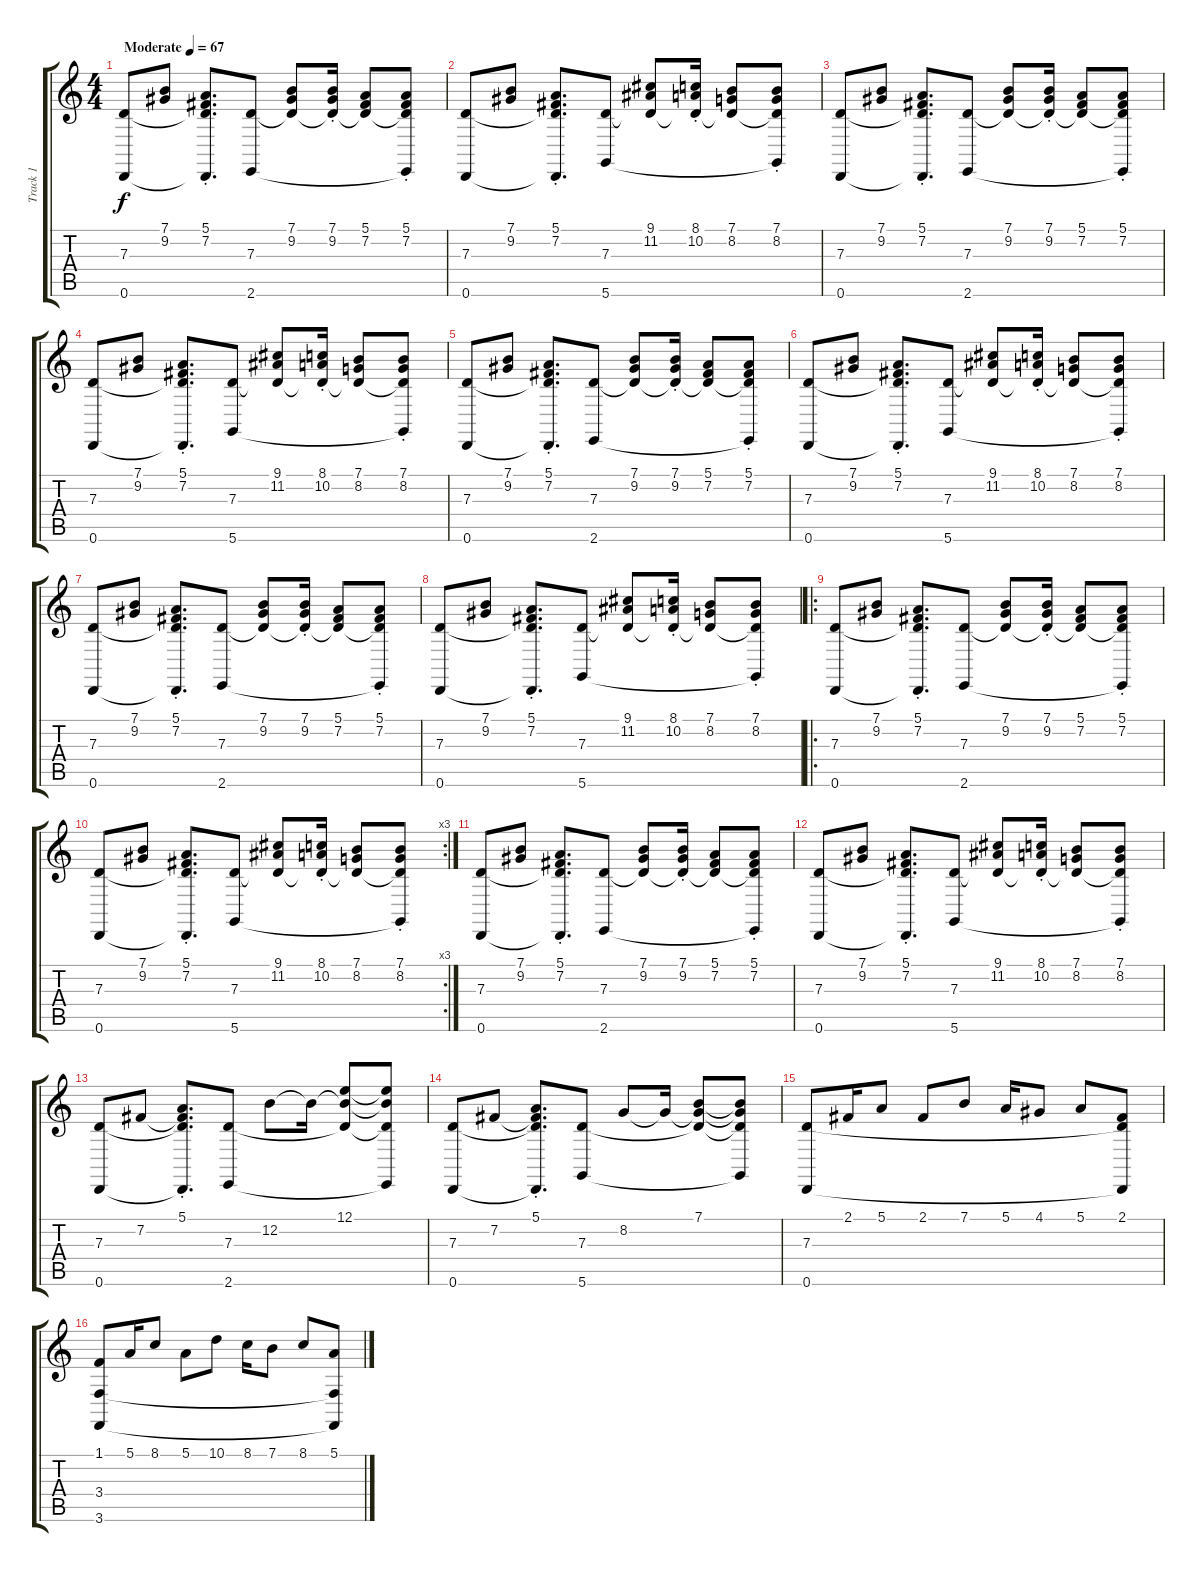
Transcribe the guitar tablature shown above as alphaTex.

\track ("Track 1" "Track 1") {instrument acousticgrandpiano}
\staff {score tabs}
\tuning (E4 B3 G3 D3 A2 D2) {hide}
\ts (4 4)
\tempo (67 "Moderate")
\clef g2
\ks c
(7.3 0.6).8{dy f instrument acousticgrandpiano} (7.1 9.2).8 (5.1{st} 7.2{st} 7.3{t} 0.6{t}).8{d} (7.3 2.6).8 (7.1 9.2 7.3{t}).8 (7.1{st} 9.2{st} 7.3{t}).16 (5.1 7.2 7.3{t}).8 (5.1{st} 7.2{st} 7.3{t} 2.6{t}).8 |
(7.3 0.6).8 (7.1 9.2).8 (5.1{st} 7.2{st} 7.3{t} 0.6{t}).8{d} (7.3 5.6).8 (9.1 11.2 7.3{t}).8 (8.1{st} 10.2{st} 7.3{t}).16 (7.1 8.2 7.3{t}).8 (7.1{st} 8.2{st} 7.3{t} 5.6{t}).8 |
(7.3 0.6).8 (7.1 9.2).8 (5.1{st} 7.2{st} 7.3{t} 0.6{t}).8{d} (7.3 2.6).8 (7.1 9.2 7.3{t}).8 (7.1{st} 9.2{st} 7.3{t}).16 (5.1 7.2 7.3{t}).8 (5.1{st} 7.2{st} 7.3{t} 2.6{t}).8 |
(7.3 0.6).8 (7.1 9.2).8 (5.1{st} 7.2{st} 7.3{t} 0.6{t}).8{d} (7.3 5.6).8 (9.1 11.2 7.3{t}).8 (8.1{st} 10.2{st} 7.3{t}).16 (7.1 8.2 7.3{t}).8 (7.1{st} 8.2{st} 7.3{t} 5.6{t}).8 |
(7.3 0.6).8 (7.1 9.2).8 (5.1{st} 7.2{st} 7.3{t} 0.6{t}).8{d} (7.3 2.6).8 (7.1 9.2 7.3{t}).8 (7.1{st} 9.2{st} 7.3{t}).16 (5.1 7.2 7.3{t}).8 (5.1{st} 7.2{st} 7.3{t} 2.6{t}).8 |
(7.3 0.6).8 (7.1 9.2).8 (5.1{st} 7.2{st} 7.3{t} 0.6{t}).8{d} (7.3 5.6).8 (9.1 11.2 7.3{t}).8 (8.1{st} 10.2{st} 7.3{t}).16 (7.1 8.2 7.3{t}).8 (7.1{st} 8.2{st} 7.3{t} 5.6{t}).8 |
(7.3 0.6).8 (7.1 9.2).8 (5.1{st} 7.2{st} 7.3{t} 0.6{t}).8{d} (7.3 2.6).8 (7.1 9.2 7.3{t}).8 (7.1{st} 9.2{st} 7.3{t}).16 (5.1 7.2 7.3{t}).8 (5.1{st} 7.2{st} 7.3{t} 2.6{t}).8 |
(7.3 0.6).8 (7.1 9.2).8 (5.1{st} 7.2{st} 7.3{t} 0.6{t}).8{d} (7.3 5.6).8 (9.1 11.2 7.3{t}).8 (8.1{st} 10.2{st} 7.3{t}).16 (7.1 8.2 7.3{t}).8 (7.1{st} 8.2{st} 7.3{t} 5.6{t}).8 |
\ro
(7.3 0.6).8 (7.1 9.2).8 (5.1{st} 7.2{st} 7.3{t} 0.6{t}).8{d} (7.3 2.6).8 (7.1 9.2 7.3{t}).8 (7.1{st} 9.2{st} 7.3{t}).16 (5.1 7.2 7.3{t}).8 (5.1{st} 7.2{st} 7.3{t} 2.6{t}).8 |
\rc 3
(7.3 0.6).8 (7.1 9.2).8 (5.1{st} 7.2{st} 7.3{t} 0.6{t}).8{d} (7.3 5.6).8 (9.1 11.2 7.3{t}).8 (8.1{st} 10.2{st} 7.3{t}).16 (7.1 8.2 7.3{t}).8 (7.1{st} 8.2{st} 7.3{t} 5.6{t}).8 |
(7.3 0.6).8 (7.1 9.2).8 (5.1{st} 7.2{st} 7.3{t} 0.6{t}).8{d} (7.3 2.6).8 (7.1 9.2 7.3{t}).8 (7.1{st} 9.2{st} 7.3{t}).16 (5.1 7.2 7.3{t}).8 (5.1{st} 7.2{st} 7.3{t} 2.6{t}).8 |
(7.3 0.6).8 (7.1 9.2).8 (5.1{st} 7.2{st} 7.3{t} 0.6{t}).8{d} (7.3 5.6).8 (9.1 11.2 7.3{t}).8 (8.1{st} 10.2{st} 7.3{t}).16 (7.1 8.2 7.3{t}).8 (7.1{st} 8.2{st} 7.3{t} 5.6{t}).8 |
(7.3 0.6).8 7.2.8 (5.1{st} 7.2{t} 7.3{t} 0.6{t}).8{d} (7.3 2.6).8 12.2.8 12.2{t}.16 (12.1 12.2{t} 7.3{t}).8 (12.1{t} 12.2{t} 7.3{t} 2.6{t}).8 |
(7.3 0.6).8 7.2.8 (5.1{st} 7.2{t} 7.3{t} 0.6{t}).8{d} (7.3 5.6).8 8.2.8 8.2{t}.16 (7.1 8.2{t} 7.3{t}).8 (7.1{t} 8.2{t} 7.3{t} 5.6{t}).8 |
(7.3 0.6).8 2.1.16 5.1.8 2.1.8 7.1.8 5.1.16 4.1.8 5.1.8 (2.1 7.3{t} 0.6{t}).8 |
(1.1 3.4 3.6).8 5.1.16 8.1.8 5.1.8 10.1.8 8.1.16 7.1.8 8.1.8 (5.1 3.4{t} 3.6{t}).8
